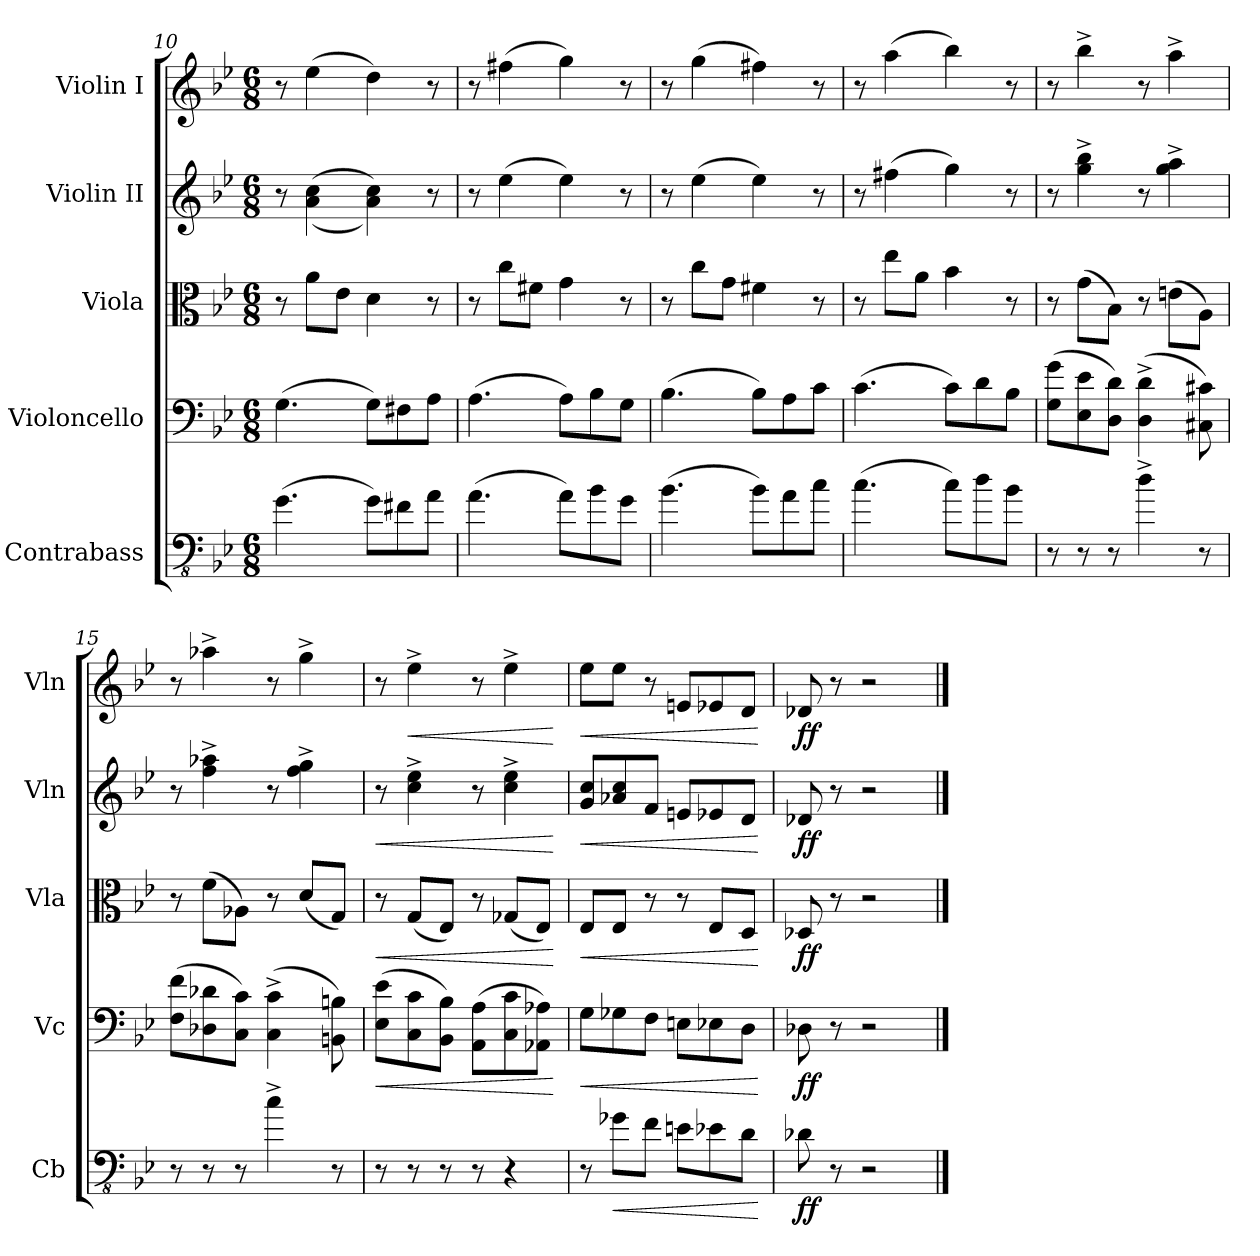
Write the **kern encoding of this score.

**kern	**dynam	**kern	**dynam	**kern	**dynam	**kern	**dynam	**kern	**dynam
*part5	*part5	*part4	*part4	*part3	*part3	*part2	*part2	*part1	*part1
*staff5	*staff5	*staff4	*staff4	*staff3	*staff3	*staff2	*staff2	*staff1	*staff1
*I"Contrabass	*	*I"Violoncello	*	*I"Viola	*	*I"Violin II	*	*I"Violin I	*
*I'Cb	*	*I'Vc	*	*I'Vla	*	*I'Vln	*	*I'Vln	*
*clefFv4	*	*clefF4	*	*clefC3	*	*clefG2	*	*clefG2	*
*ITrd7c12	*	*	*	*	*	*	*	*	*
*k[b-e-]	*	*k[b-e-]	*	*k[b-e-]	*	*k[b-e-]	*	*k[b-e-]	*
*M6/8	*	*M6/8	*	*M6/8	*	*M6/8	*	*M6/8	*
=10	=10	=10	=10	=10	=10	=10	=10	=10	=10
(4.GG\	.	(4.G\	.	8r	.	8r	.	8r	.
.	.	.	.	8a\L	.	((4a\ 4cc\	.	(4ee-\	.
.	.	.	.	8e-\J	.	.	.	.	.
8GG\L)	.	8G\L)	.	4d\	.	4a\ 4cc\))	.	4dd\)	.
8FF#X\	.	8F#X\	.	.	.	.	.	.	.
8AA\J	.	8A\J	.	8r	.	8r	.	8r	.
!!LO:PB:g=z
=11	=11	=11	=11	=11	=11	=11	=11	=11	=11
(4.AA\	.	(4.A\	.	8r	.	8r	.	8r	.
.	.	.	.	8cc\L	.	(4ee-\	.	(4ff#X\	.
.	.	.	.	8f#X\J	.	.	.	.	.
8AA\L)	.	8A\L)	.	4g\	.	4ee-\)	.	4gg\)	.
8BB-\	.	8B-\	.	.	.	.	.	.	.
8GG\J	.	8G\J	.	8r	.	8r	.	8r	.
=12	=12	=12	=12	=12	=12	=12	=12	=12	=12
(4.BB-\	.	(4.B-\	.	8r	.	8r	.	8r	.
.	.	.	.	8cc\L	.	(4ee-\	.	(4gg\	.
.	.	.	.	8g\J	.	.	.	.	.
8BB-\L)	.	8B-\L)	.	4f#X\	.	4ee-\)	.	4ff#X\)	.
8AA\	.	8A\	.	.	.	.	.	.	.
8C\J	.	8c\J	.	8r	.	8r	.	8r	.
=13	=13	=13	=13	=13	=13	=13	=13	=13	=13
(4.C\	.	(4.c\	.	8r	.	8r	.	8r	.
.	.	.	.	8ee-\L	.	(4ff#X\	.	(4aa\	.
.	.	.	.	8a\J	.	.	.	.	.
8C\L)	.	8c\L)	.	4b-\	.	4gg\)	.	4bb-\)	.
8D\	.	8d\	.	.	.	.	.	.	.
8BB-\J	.	8B-\J	.	8r	.	8r	.	8r	.
=14	=14	=14	=14	=14	=14	=14	=14	=14	=14
8r	.	(8G\ 8g\L	.	8r	.	8r	.	8r	.
8r	.	8E-\ 8e-\	.	(8g\L	.	4gg\^ 4bb-\^	.	4bb-^\	.
8r	.	8D\ 8d\J)	.	8B-\J)	.	.	.	.	.
4D^\	.	(4D\^ 4d\^	.	8r	.	8r	.	8r	.
.	.	.	.	(8en\L	.	4gg\^ 4aa\^	.	4aa^\	.
8r	.	8C#X\ 8c#X\)	.	8A\J)	.	.	.	.	.
=15	=15	=15	=15	=15	=15	=15	=15	=15	=15
8r	.	(8F\ 8f\L	.	8r	.	8r	.	8r	.
8r	.	8D-X\ 8d-X\	.	(8f\L	.	4ff\^ 4aa-X\^	.	4aa-X^\	.
8r	.	8C\ 8c\J)	.	8A-X\J)	.	.	.	.	.
4C^\	.	(4C\^ 4c\^	.	8r	.	8r	.	8r	.
.	.	.	.	(8d/L	.	4ff\^ 4gg\^	.	4gg^\	.
8r	.	8BBn\ 8Bn\)	.	8G/J)	.	.	.	.	.
!!LO:LB:g=z
=16	=16	=16	=16	=16	=16	=16	=16	=16	=16
!	!	!	!LO:HP:b	!	!LO:HP:b	!	!LO:HP:b	!	!
8r	.	(8E-\ 8e-\L	<	8r	<	8r	<	8r	.
!	!	!	!	!	!	!	!	!	!LO:HP:b
8r	.	8C\ 8c\	.	(8G/L	.	4cc\^ 4ee-\^	.	4ee-^\	<
8r	.	8BB-\ 8B-\J)	.	8E-/J)	.	.	.	.	.
8r	.	(8AA\ 8A\L	.	8r	.	8r	.	8r	.
4r	.	8C\ 8c\	.	(8G-X/L	.	4cc\^ 4ee-\^	.	4ee-^\	.
.	.	8AA-X\ 8A-X\J)	.	8E-/J)	.	.	.	.	.
.	.	.	[	.	[	.	[	.	[
=17	=17	=17	=17	=17	=17	=17	=17	=17	=17
!	!	!	!LO:HP:b	!	!LO:HP:b	!	!LO:HP:b	!	!LO:HP:b
8r	.	8G\L	<	8E-/L	<	8g/ 8cc/L	<	8ee-\L	<
!	!LO:HP:b	!	!	!	!	!	!	!	!
8GG-X\L	<	8G-X\	.	8E-/J	.	8a-X/ 8cc/	.	8ee-\J	.
8FF\J	.	8F\J	.	8r	.	8f/J	.	8r	.
8EEn\L	.	8En\L	.	8r	.	8en/L	.	8en/L	.
8EE-X\	.	8E-X\	.	8E-/L	.	8e-X/	.	8e-X/	.
8DD\J	.	8D\J	.	8D/J	.	8d/J	.	8d/J	.
.	[	.	[	.	[	.	[	.	[
=18	=18	=18	=18	=18	=18	=18	=18	=18	=18
!	!LO:DY:b	!	!LO:DY:b	!	!LO:DY:b	!	!LO:DY:b	!	!LO:DY:b
8DD-X\	ff	8D-X\	ff	8D-X/	ff	8d-X/	ff	8d-X/	ff
8r	.	8r	.	8r	.	8r	.	8r	.
2r	.	2r	.	2r	.	2r	.	2r	.
==	==	==	==	==	==	==	==	==	==
*-	*-	*-	*-	*-	*-	*-	*-	*-	*-
